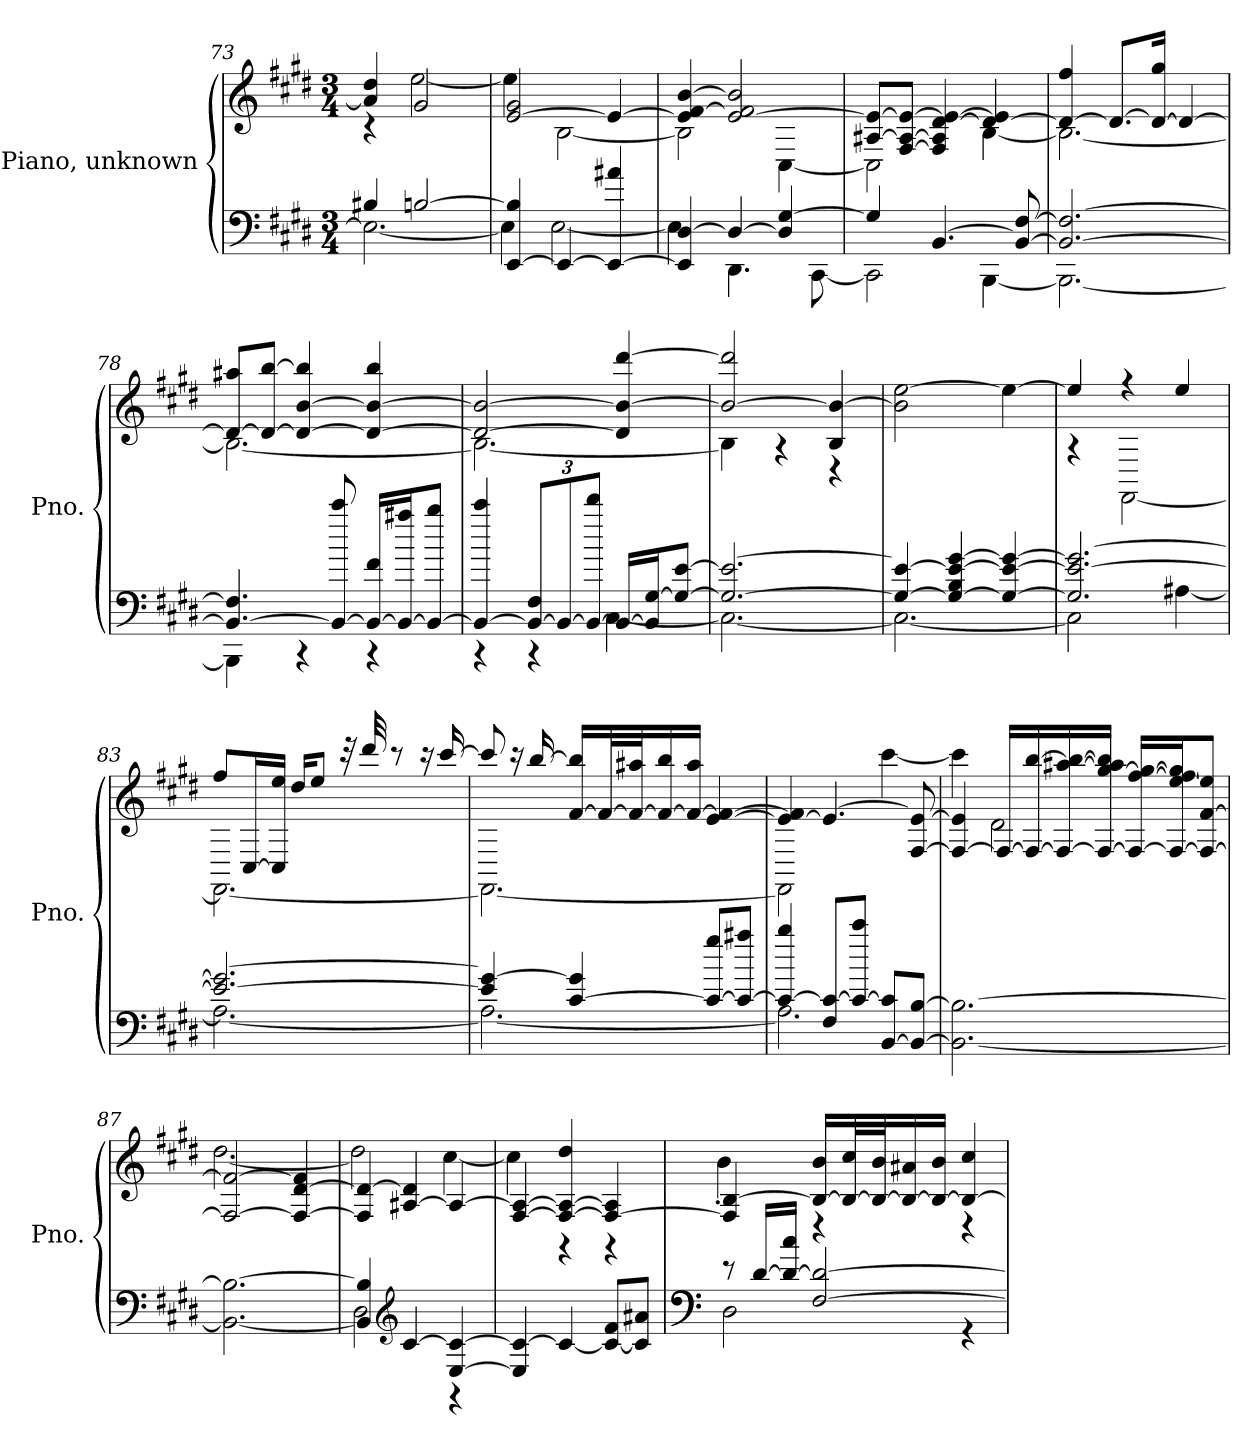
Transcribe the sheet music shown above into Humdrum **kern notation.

**kern	**kern
*part1	*part1
*staff2	*staff1
*I"Piano, unknown	*
*I'Pno.	*
*clefF4	*clefG2
*k[f#c#g#d#]	*k[f#c#g#d#]
*M3/4	*M3/4
=73	=73
*^	*^
4B#X/	2.E\_	4a/] 4dd#/	4r
[2Bn/	.	2g#/	[2ee\
!!LO:LB:g=z	!!
=74	=74	=74	=74
[4EE/ 4B/]	4E\]	[2e/ 2g#/	4ee\]
4EE/_	[2E\	.	[2B\
4EE/_ 4a#X/	.	4e/_	.
=75	=75	=75	=75
4EE/] [4D#/	4E\]	4e/] [4f#/ [4b/	2B\]
4D#/_	4.DD#\	[2e/ 2f#/] 2b/]	.
4D#/] [4G#/	.	.	[4C#\
.	[8CC#\	.	.
=76	=76	=76	=76
4G#/]	2CC#\]	[8A#X/ 8e/_L	2C#\]
.	.	[8F#/ 8A#/_ 8e/_J	.
[4.BB/	.	4F#/] 4A#/] [4d#/ 4e/_	.
.	[4BBB\	4d#/_ 4e/]	[4B\
8BB/_ [8F#/	.	.	.
=77	=77	=77	=77
2.BB/_ 2.F#/_	2.BBB\_	4d#/_ 4ff#/	2.B\_
.	.	8.d#/L_	.
.	.	16d#/_ 16gg#/Jk	.
.	.	4d#/_	.
!!LO:PB:g=z	!!
=78	=78	=78	=78
4.BB/_ 4.F#/]	4BBB\]	8d#/_ 8aa#X/L	2.B\_
.	.	8d#/_ [8bb/J	.
.	4r	4d#/_ [4b/ 4bb/]	.
8BB/_ 8ccc#/	.	.	.
16BB/_ 16f#/LL	4r	4d#/_ 4b/_ 4bb/	.
16BB/_ 16aa#X/J	.	.	.
8BB/_ 8bb/J	.	.	.
=79	=79	=79	=79
4BB/_ 4ccc#/	4r	2d#/_ 2b/_	2.B\_
*Xbrackettup	*	*	*
12BB/_ 12F#/L	4r	.	.
12BB/_	.	.	.
12BB/_ 12ddd#/J	.	.	.
16BB/LL_	[4C#\	4d#/] 4b/_ [4ddd#/	.
16BB/] [16G#/J	.	.	.
8G#/_ [8e/J	.	.	.
=80	=80	=80	=80
2.G#/_ 2.e/_	2.C#\_	2b/_ 2ddd#/]	4B\]
.	.	.	4r
.	.	4B/ 4b/_	4r
*	*	*v	*v
=81	=81	=81
4G#/_ 4e/_	2.C#\_	2b\] [2ee\
4G#/_ 4B/ 4e/_ [4g#/	.	.
4G#/_ 4e/_ 4g#/_	.	4ee\_
=82	=82	=82
*	*	*^
2.G#/] 2.e/_ 2.g#/_	2C#\]	4ee/]	4r
.	.	4r	[2FF#\
.	[4A#X\	4ee/	.
!!LO:LB:g=z	!!
=83	=83	=83	=83
2.e/_ 2.g#/_	2.A#\_	8ff#/L	2.FF#\_
.	.	[16C#/L	.
.	.	16C#/] 16ee/JJ	.
.	.	16dd#/KL	.
.	.	8ee/J	.
.	.	32r	.
.	.	32ddd#/	.
.	.	8r	.
.	.	16r	.
.	.	[16ccc#/	.
=84	=84	=84	=84
4e/] 4g#/_	2.A#\_	8ccc#/]	2.FF#\_
.	.	16r	.
.	.	[16bb/	.
[4c#/ 4g#/]	.	[16f#/ 16bb/]LL	.
.	.	32f#/L_	.
.	.	32f#/_ 32aa#X/J	.
.	.	16f#/_ 16bb/	.
.	.	16f#/_ 16aa#/JJ	.
8c#/_ 8gg#/L	.	[4e/ 4f#/_	.
8c#/_ 8aa#X/J	.	.	.
=85	=85	=85	=85
4c#/_ 4bb/	2.A#\]	4e/_ 4f#/]	2FF#\]
8F#/ 8c#/_L	.	4.e/_	.
8c#/_ 8ccc#/J	.	.	.
[8BB/ 8c#/]L	.	.	[4ccc#\
8BB/_ [8B/J	.	[8F#/ 8e/_	.
*v	*v	*	*
!!LO:LB:g=z	!!
=86	=86	=86
2.BB\_ 2.B\_	4F#/_ 4e/]	4ccc#\]
.	16F#/LL_	2d#\
.	16F#/_ [16bb/	.
.	16F#/_ [16aa#X/ 16bb/_	.
.	16F#/_ [16gg#/ 16aa#/] 16bb/]JJ	.
.	16F#/_ [16ff#/ 16gg#/_LL	.
.	16F#/_ [16ee/ 16ff#/] 16gg#/]J	.
.	8F#/_ [8f#/ 8ee/]J	.
=87	=87	=87
2.BB\_ 2.B\_	2F#/_ 2f#/_	[2.dd#\
.	4F#/_ [4d#/ 4f#/]	.
=88	=88	=88
*^	*	*
4BB/] 4B/]	2D#\	4F#/] 4d#/_	2dd#\]
*clefG2	*	*	*
[4c#/	.	[4A#X/ 4d#/]	.
[4E/ 4c#/_	4r	4A#/_	[4cc#\
*v	*v	*	*
=89	=89	=89
4E/] 4c#/_	[4F#/ 4A#/_	4cc#\]
4c#/_	4F#/_ 4A#/_ 4dd#/	4r
8c#/_ 8f#/L	4F#/_ 4A#/]	4r
8c#/] 8a#X/J	.	.
!!LO:LB:g=z	!!
=90	=90	=90
*clefF4	*	*
*^	*	*
8r	2D#\	4F#/] [4B/	4b'\
[16d#/LL	.	.	.
16d#/_ 16cc#/JJ	.	.	.
[2F#/ 2d#/_	.	16B/_ 16b/LL	4r
.	.	32B/_ 32cc#/L	.
.	.	32B/_ 32b/J	.
.	.	16B/_ 16a#X/	.
.	.	16B/_ 16b/JJ	.
.	4r	4B/_ 4cc#/	4r
*v	*v	*	*
*	*v	*v
=	=
*-	*-
